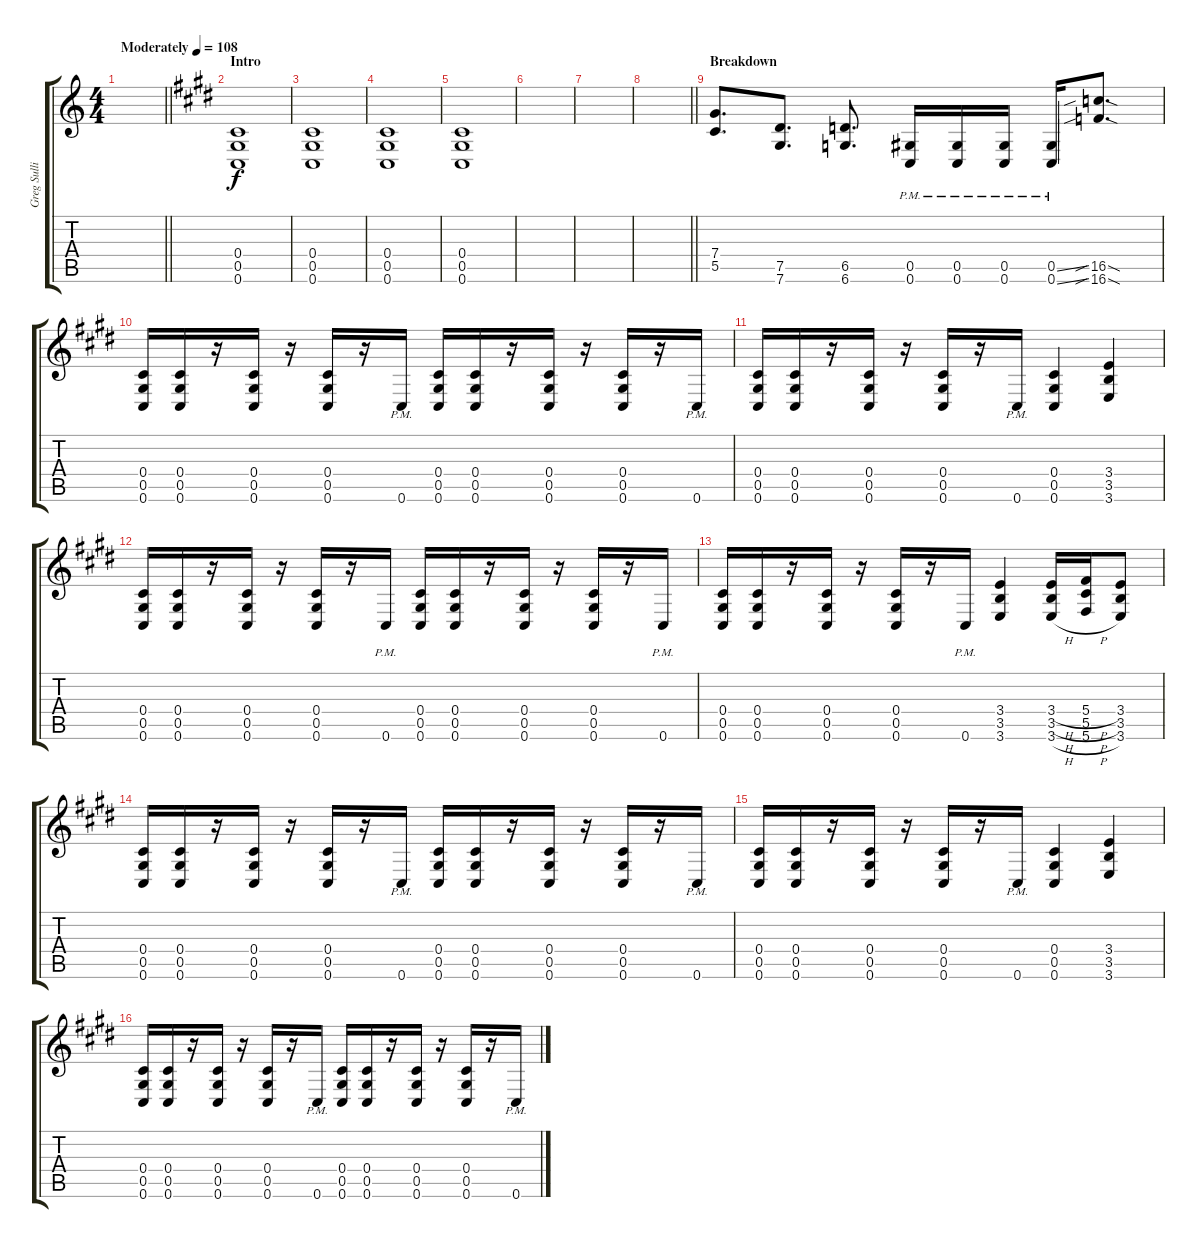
\track ("Greg Sullivan " "Greg Sulli") {instrument overdrivenguitar}
\staff {score tabs}
\tuning (Eb4 Bb3 Gb3 Db3 Ab2 Db2) {hide}
\ts (4 4)
\tempo (108 "Moderately")
\clef g2
\barLineRight lightlight
\ks c
|
\section ("" "Intro")
\ks c#minor
(0.4 0.5 0.6).1 |
(0.4 0.5 0.6).1 |
(0.4 0.5 0.6).1 |
(0.4 0.5 0.6).1 |
|
|
\barLineRight lightlight
|
\section ("" "Breakdown")
(7.4 5.5).8{d} (7.5 7.6).8{d} (6.5 6.6).8{d} (0.5{pm} 0.6{pm}).16 (0.5{pm} 0.6{pm}).16 (0.5{pm} 0.6{pm}).16 (0.5{ss pm} 0.6{ss pm}).16 (16.5{sib sod} 16.6{sib sod}).8{d} |
(0.4 0.5 0.6).16 (0.4 0.5 0.6).16 r.16 (0.4 0.5 0.6).16 r.16 (0.4 0.5 0.6).16 r.16 0.6{pm}.16 (0.4 0.5 0.6).16 (0.4 0.5 0.6).16 r.16 (0.4 0.5 0.6).16 r.16 (0.4 0.5 0.6).16 r.16 0.6{pm}.16 |
(0.4 0.5 0.6).16 (0.4 0.5 0.6).16 r.16 (0.4 0.5 0.6).16 r.16 (0.4 0.5 0.6).16 r.16 0.6{pm}.16 (0.4 0.5 0.6).4 (3.4 3.5 3.6).4 |
(0.4 0.5 0.6).16 (0.4 0.5 0.6).16 r.16 (0.4 0.5 0.6).16 r.16 (0.4 0.5 0.6).16 r.16 0.6{pm}.16 (0.4 0.5 0.6).16 (0.4 0.5 0.6).16 r.16 (0.4 0.5 0.6).16 r.16 (0.4 0.5 0.6).16 r.16 0.6{pm}.16 |
(0.4 0.5 0.6).16 (0.4 0.5 0.6).16 r.16 (0.4 0.5 0.6).16 r.16 (0.4 0.5 0.6).16 r.16 0.6{pm}.16 (3.4 3.5 3.6).4 (3.4{h} 3.5{h} 3.6{h}).16 (5.4{h} 5.5{h} 5.6{h}).16 (3.4 3.5 3.6).8 |
(0.4 0.5 0.6).16 (0.4 0.5 0.6).16 r.16 (0.4 0.5 0.6).16 r.16 (0.4 0.5 0.6).16 r.16 0.6{pm}.16 (0.4 0.5 0.6).16 (0.4 0.5 0.6).16 r.16 (0.4 0.5 0.6).16 r.16 (0.4 0.5 0.6).16 r.16 0.6{pm}.16 |
(0.4 0.5 0.6).16 (0.4 0.5 0.6).16 r.16 (0.4 0.5 0.6).16 r.16 (0.4 0.5 0.6).16 r.16 0.6{pm}.16 (0.4 0.5 0.6).4 (3.4 3.5 3.6).4 |
(0.4 0.5 0.6).16 (0.4 0.5 0.6).16 r.16 (0.4 0.5 0.6).16 r.16 (0.4 0.5 0.6).16 r.16 0.6{pm}.16 (0.4 0.5 0.6).16 (0.4 0.5 0.6).16 r.16 (0.4 0.5 0.6).16 r.16 (0.4 0.5 0.6).16 r.16 0.6{pm}.16
